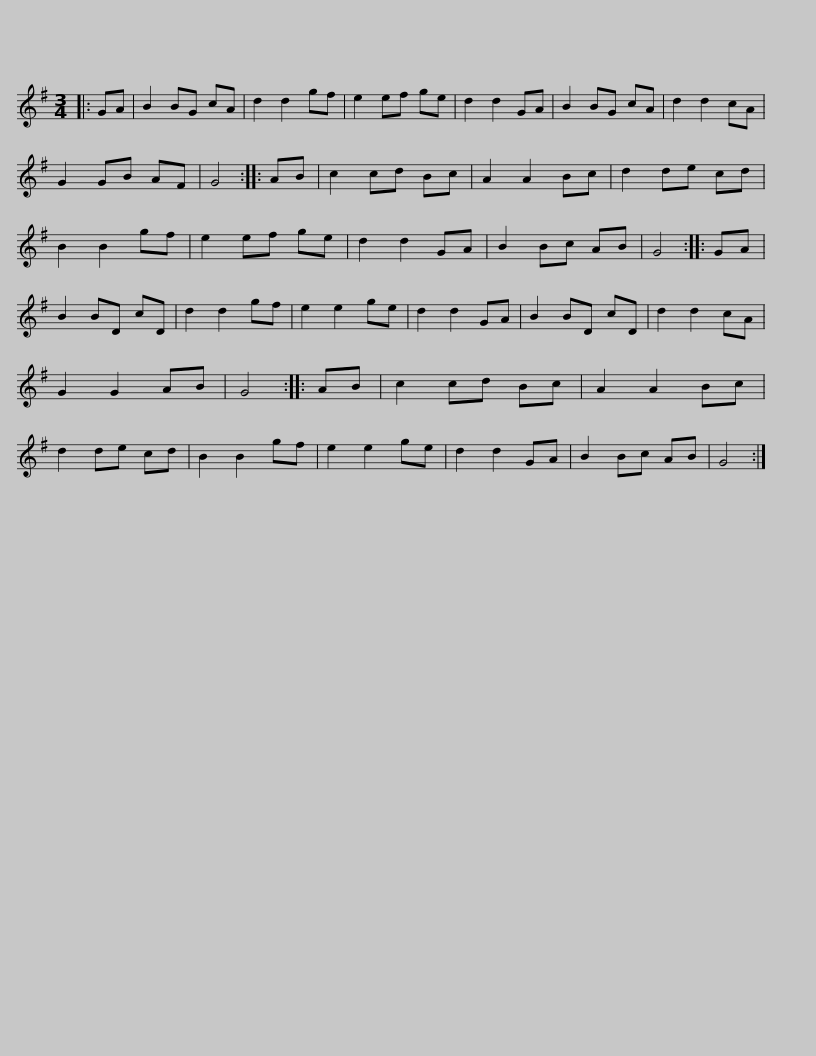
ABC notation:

X:1
L:1/8
M:3/4
I:linebreak $
K:G
V:1 treble
V:1
|: GA | B2 BG cA | d2 d2 gf | e2 ef ge | d2 d2 GA | %5
 B2 BG cA | d2 d2 cA | G2 GB AF | G4 :: AB |$ %10
 c2 cd Bc | A2 A2 Bc | d2 de cd | B2 B2 gf | e2 ef ge | %15
 d2 d2 GA | B2 Bc AB | G4 :: GA | B2 BD cD |$ %20
 d2 d2 gf | e2 e2 ge | d2 d2 GA | B2 BD cD | d2 d2 cA | %25
 G2 G2 AB | G4 :: AB | c2 cd Bc | A2 A2 Bc | %30
 d2 de cd |$ B2 B2 gf | e2 e2 ge | d2 d2 GA | B2 Bc AB | %35
 G4 :| %36
